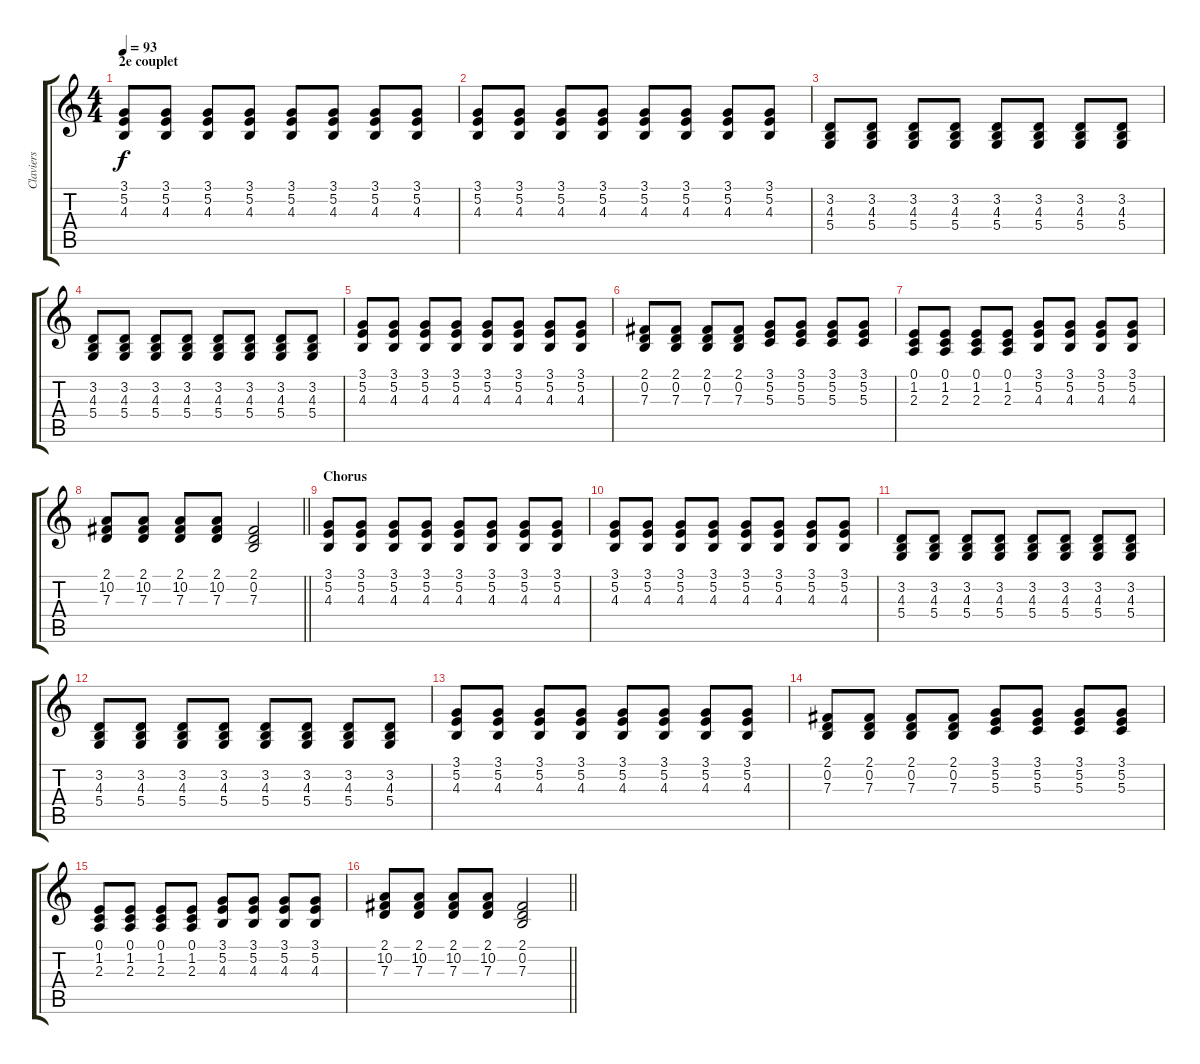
\track ("Claviers" "Claviers") {instrument acousticgrandpiano}
\staff {score tabs}
\tuning (E4 B3 G3 D3 A2 E2) {hide}
\ts (4 4)
\section ("" "2e couplet")
\tempo 93
\clef g2
\ks c
(3.1 5.2 4.3).8{dy f instrument acousticgrandpiano} (3.1 5.2 4.3).8 (3.1 5.2 4.3).8 (3.1 5.2 4.3).8 (3.1 5.2 4.3).8 (3.1 5.2 4.3).8 (3.1 5.2 4.3).8 (3.1 5.2 4.3).8 |
(3.1 5.2 4.3).8 (3.1 5.2 4.3).8 (3.1 5.2 4.3).8 (3.1 5.2 4.3).8 (3.1 5.2 4.3).8 (3.1 5.2 4.3).8 (3.1 5.2 4.3).8 (3.1 5.2 4.3).8 |
(3.2 4.3 5.4).8 (3.2 4.3 5.4).8 (3.2 4.3 5.4).8 (3.2 4.3 5.4).8 (3.2 4.3 5.4).8 (3.2 4.3 5.4).8 (3.2 4.3 5.4).8 (3.2 4.3 5.4).8 |
(3.2 4.3 5.4).8 (3.2 4.3 5.4).8 (3.2 4.3 5.4).8 (3.2 4.3 5.4).8 (3.2 4.3 5.4).8 (3.2 4.3 5.4).8 (3.2 4.3 5.4).8 (3.2 4.3 5.4).8 |
(3.1 5.2 4.3).8 (3.1 5.2 4.3).8 (3.1 5.2 4.3).8 (3.1 5.2 4.3).8 (3.1 5.2 4.3).8 (3.1 5.2 4.3).8 (3.1 5.2 4.3).8 (3.1 5.2 4.3).8 |
(2.1 0.2 7.3).8 (2.1 0.2 7.3).8 (2.1 0.2 7.3).8 (2.1 0.2 7.3).8 (3.1 5.2 5.3).8 (3.1 5.2 5.3).8 (3.1 5.2 5.3).8 (3.1 5.2 5.3).8 |
(0.1 1.2 2.3).8 (0.1 1.2 2.3).8 (0.1 1.2 2.3).8 (0.1 1.2 2.3).8 (3.1 5.2 4.3).8 (3.1 5.2 4.3).8 (3.1 5.2 4.3).8 (3.1 5.2 4.3).8 |
\barLineRight lightlight
(2.1 10.2 7.3).8 (2.1 10.2 7.3).8 (2.1 10.2 7.3).8 (2.1 10.2 7.3).8 (2.1 0.2 7.3).2 |
\section ("" "Chorus")
(3.1 5.2 4.3).8{instrument acousticgrandpiano} (3.1 5.2 4.3).8 (3.1 5.2 4.3).8 (3.1 5.2 4.3).8 (3.1 5.2 4.3).8 (3.1 5.2 4.3).8 (3.1 5.2 4.3).8 (3.1 5.2 4.3).8 |
(3.1 5.2 4.3).8 (3.1 5.2 4.3).8 (3.1 5.2 4.3).8 (3.1 5.2 4.3).8 (3.1 5.2 4.3).8 (3.1 5.2 4.3).8 (3.1 5.2 4.3).8 (3.1 5.2 4.3).8 |
(3.2 4.3 5.4).8 (3.2 4.3 5.4).8 (3.2 4.3 5.4).8 (3.2 4.3 5.4).8 (3.2 4.3 5.4).8 (3.2 4.3 5.4).8 (3.2 4.3 5.4).8 (3.2 4.3 5.4).8 |
(3.2 4.3 5.4).8 (3.2 4.3 5.4).8 (3.2 4.3 5.4).8 (3.2 4.3 5.4).8 (3.2 4.3 5.4).8 (3.2 4.3 5.4).8 (3.2 4.3 5.4).8 (3.2 4.3 5.4).8 |
(3.1 5.2 4.3).8 (3.1 5.2 4.3).8 (3.1 5.2 4.3).8 (3.1 5.2 4.3).8 (3.1 5.2 4.3).8 (3.1 5.2 4.3).8 (3.1 5.2 4.3).8 (3.1 5.2 4.3).8 |
(2.1 0.2 7.3).8 (2.1 0.2 7.3).8 (2.1 0.2 7.3).8 (2.1 0.2 7.3).8 (3.1 5.2 5.3).8 (3.1 5.2 5.3).8 (3.1 5.2 5.3).8 (3.1 5.2 5.3).8 |
(0.1 1.2 2.3).8 (0.1 1.2 2.3).8 (0.1 1.2 2.3).8 (0.1 1.2 2.3).8 (3.1 5.2 4.3).8 (3.1 5.2 4.3).8 (3.1 5.2 4.3).8 (3.1 5.2 4.3).8 |
\barLineRight lightlight
(2.1 10.2 7.3).8 (2.1 10.2 7.3).8 (2.1 10.2 7.3).8 (2.1 10.2 7.3).8 (2.1 0.2 7.3).2
